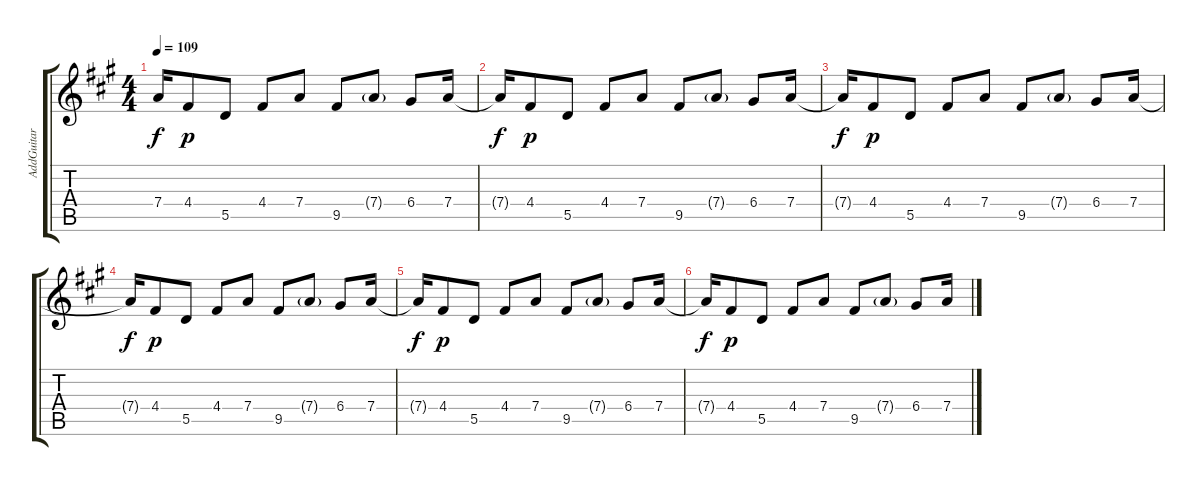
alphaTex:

\track ("AddGuitar 2" "AddGuitar ") {instrument acousticguitarsteel}
\staff {score tabs}
\tuning (E4 B3 G3 D3 A2 E2) {hide}
\ts (4 4)
\tempo 109
\clef g2
\ks f#minor
7.4{t}.16{dy f} 4.4.8{dy p} 5.5.8 4.4.8 7.4.8 9.5.8 7.4{g}.8 6.4.8 7.4.16 |
7.4{t}.16{dy f volume 0} 4.4.8{dy p} 5.5.8 4.4.8 7.4.8 9.5.8 7.4{g}.8 6.4.8 7.4.16 |
7.4{t}.16{dy f} 4.4.8{dy p} 5.5.8 4.4.8 7.4.8 9.5.8 7.4{g}.8 6.4.8 7.4.16 |
7.4{t}.16{dy f} 4.4.8{dy p} 5.5.8 4.4.8 7.4.8 9.5.8 7.4{g}.8 6.4.8 7.4.16 |
7.4{t}.16{dy f} 4.4.8{dy p} 5.5.8 4.4.8 7.4.8 9.5.8 7.4{g}.8 6.4.8 7.4.16 |
7.4{t}.16{dy f} 4.4.8{dy p} 5.5.8 4.4.8 7.4.8 9.5.8 7.4{g}.8 6.4.8 7.4.16
